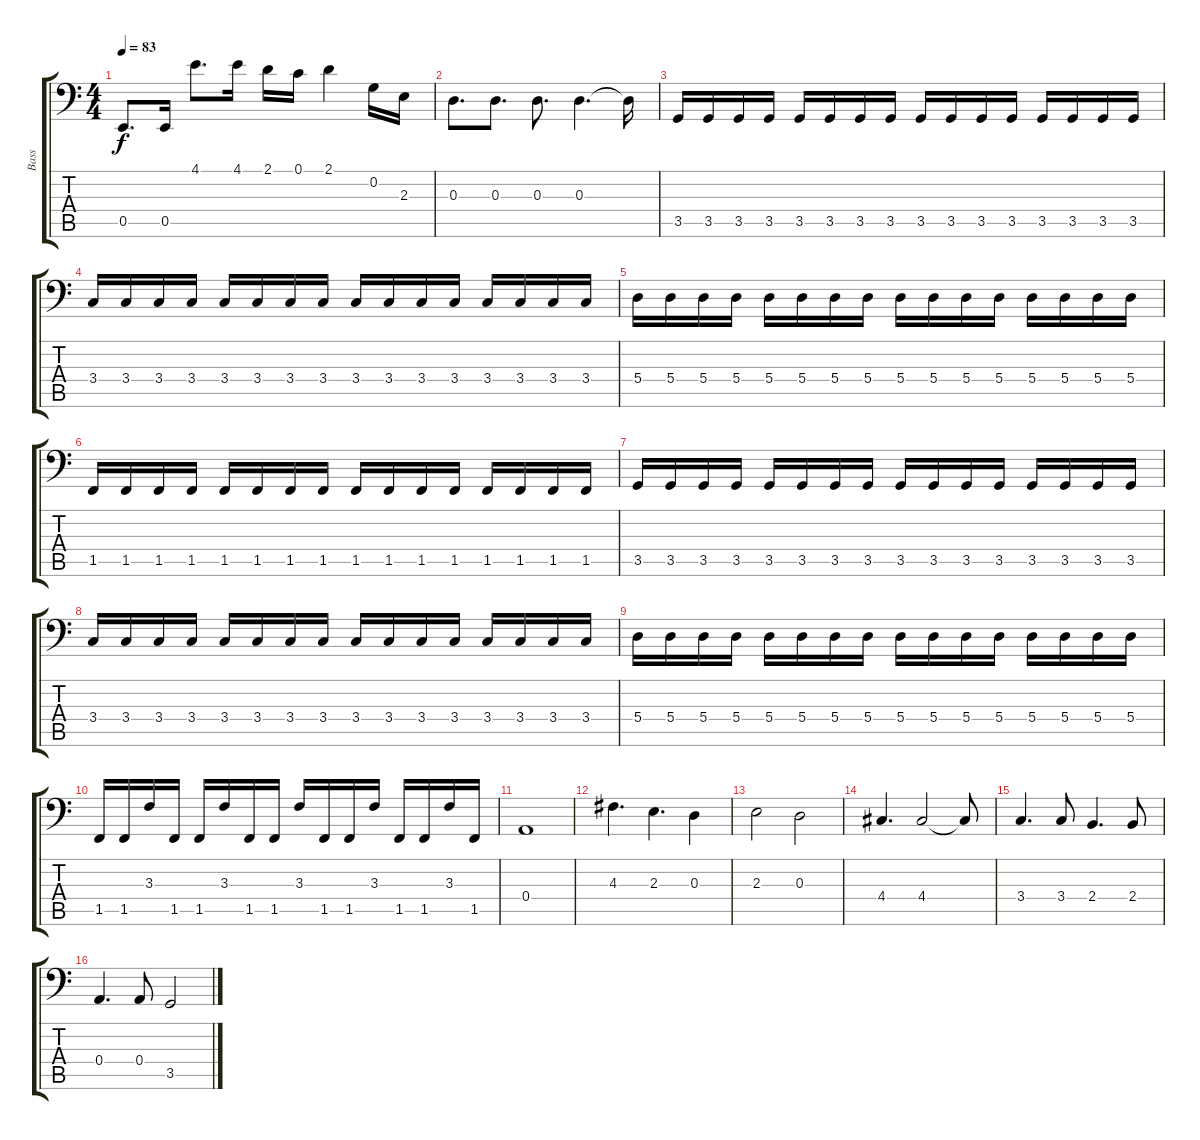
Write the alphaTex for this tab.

\track ("Bass" "Bass") {instrument electricbassfinger}
\staff {score tabs}
\tuning (C3 G2 D2 A1 E1 B0) {hide}
\ts (4 4)
\tempo 83
\clef f4
\ks c
0.5.8{d dy f} 0.5.16 4.1.8{d} 4.1.16 2.1.16 0.1.16 2.1.4 0.2.16 2.3.16 |
0.3.8{d} 0.3.8{d} 0.3.8{d} 0.3.4{d} 0.3{t}.16 |
\section ("" "")
3.5.16 3.5.16 3.5.16 3.5.16 3.5.16 3.5.16 3.5.16 3.5.16 3.5.16 3.5.16 3.5.16 3.5.16 3.5.16 3.5.16 3.5.16 3.5.16 |
3.4.16 3.4.16 3.4.16 3.4.16 3.4.16 3.4.16 3.4.16 3.4.16 3.4.16 3.4.16 3.4.16 3.4.16 3.4.16 3.4.16 3.4.16 3.4.16 |
5.4.16 5.4.16 5.4.16 5.4.16 5.4.16 5.4.16 5.4.16 5.4.16 5.4.16 5.4.16 5.4.16 5.4.16 5.4.16 5.4.16 5.4.16 5.4.16 |
1.5.16 1.5.16 1.5.16 1.5.16 1.5.16 1.5.16 1.5.16 1.5.16 1.5.16 1.5.16 1.5.16 1.5.16 1.5.16 1.5.16 1.5.16 1.5.16 |
3.5.16 3.5.16 3.5.16 3.5.16 3.5.16 3.5.16 3.5.16 3.5.16 3.5.16 3.5.16 3.5.16 3.5.16 3.5.16 3.5.16 3.5.16 3.5.16 |
3.4.16 3.4.16 3.4.16 3.4.16 3.4.16 3.4.16 3.4.16 3.4.16 3.4.16 3.4.16 3.4.16 3.4.16 3.4.16 3.4.16 3.4.16 3.4.16 |
5.4.16 5.4.16 5.4.16 5.4.16 5.4.16 5.4.16 5.4.16 5.4.16 5.4.16 5.4.16 5.4.16 5.4.16 5.4.16 5.4.16 5.4.16 5.4.16 |
1.5.16 1.5.16 3.3.16 1.5.16 1.5.16 3.3.16 1.5.16 1.5.16 3.3.16 1.5.16 1.5.16 3.3.16 1.5.16 1.5.16 3.3.16 1.5.16 |
\section ("" "")
0.4.1 |
4.3.4{d} 2.3.4{d} 0.3.4 |
2.3.2 0.3.2 |
4.4.4{d} 4.4.2 4.4{t}.8 |
3.4.4{d} 3.4.8 2.4.4{d} 2.4.8 |
0.4.4{d} 0.4.8 3.5.2
